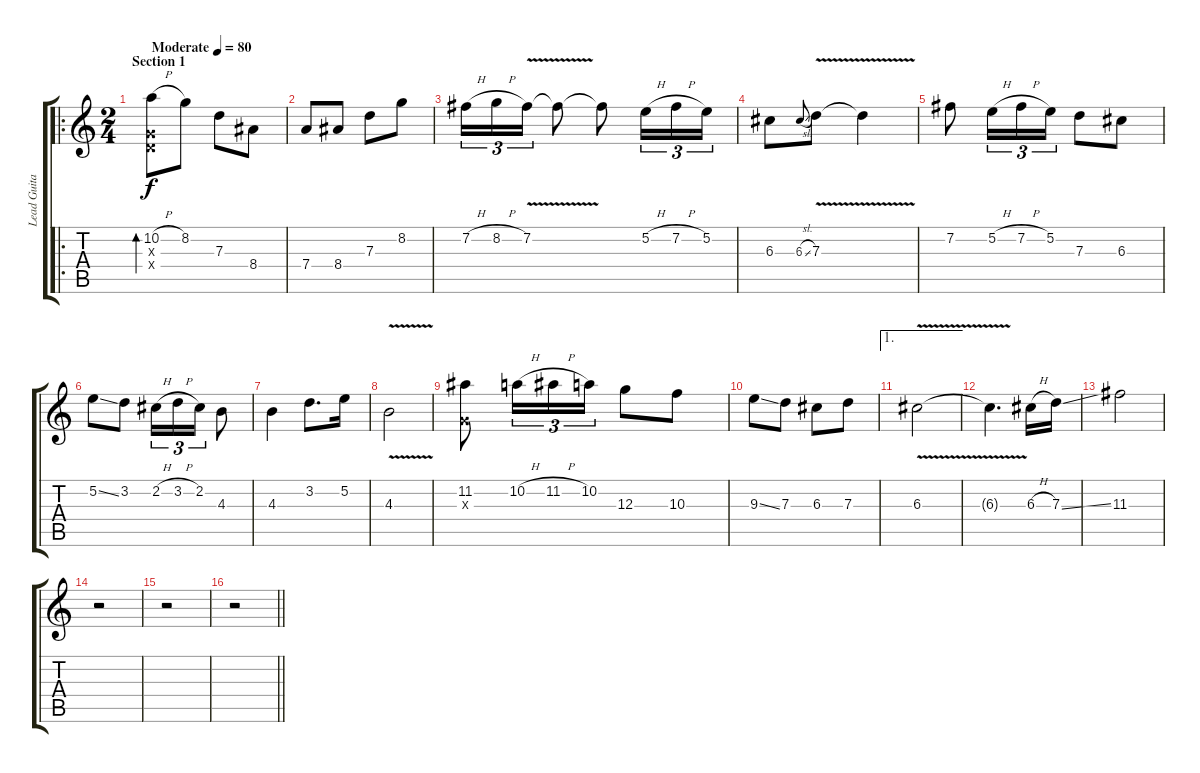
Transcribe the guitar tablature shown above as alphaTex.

\track ("Lead Guitar" "Lead Guita") {instrument electricguitarjazz}
\staff {score tabs}
\tuning (E4 B3 G3 D3 A2 E2) {hide}
\ro
\ts (2 4)
\section ("" "Section 1")
\tempo (80 "Moderate")
\clef g2
\ks c
(10.2{h} 0.3{x} 0.4{x}).8{bd 120 dy f instrument electricguitarjazz} 8.2.8 7.3.8 8.4.8 |
7.4.8 8.4.8 7.3.8 8.2.8 |
7.2{h}.16{tu (3 2)} 8.2{h}.16{tu (3 2)} 7.2{v}.16{tu (3 2)} 7.2{t}.8 7.2{t}.8 5.2{h}.16{tu (3 2)} 7.2{h}.16{tu (3 2)} 5.2.16{tu (3 2)} |
6.3.8 6.3{sl}.8{gr onbeat} 7.3{v}.8 7.3{t}.4 |
7.2.8 5.2{h}.16{tu (3 2)} 7.2{h}.16{tu (3 2)} 5.2.16{tu (3 2)} 7.3.8 6.3.8 |
5.2{ss}.8 3.2.8 2.2{h}.16{tu (3 2)} 3.2{h}.16{tu (3 2)} 2.2.16{tu (3 2)} 4.3.8 |
4.3.4 3.2.8{d} 5.2.16 |
4.3{v}.2 |
(11.2 0.3{x}).8 10.2{h}.16{tu (3 2)} 11.2{h}.16{tu (3 2)} 10.2.16{tu (3 2)} 12.3.8 10.3.8 |
9.3{ss}.8 7.3.8 6.3.8 7.3.8 |
\ae 1
6.3{v}.2 |
6.3{t}.4{d} 6.3{h}.16 7.3{ss}.16 |
11.3.2 |
r.2 |
r.2 |
\barLineRight lightlight
r.2
